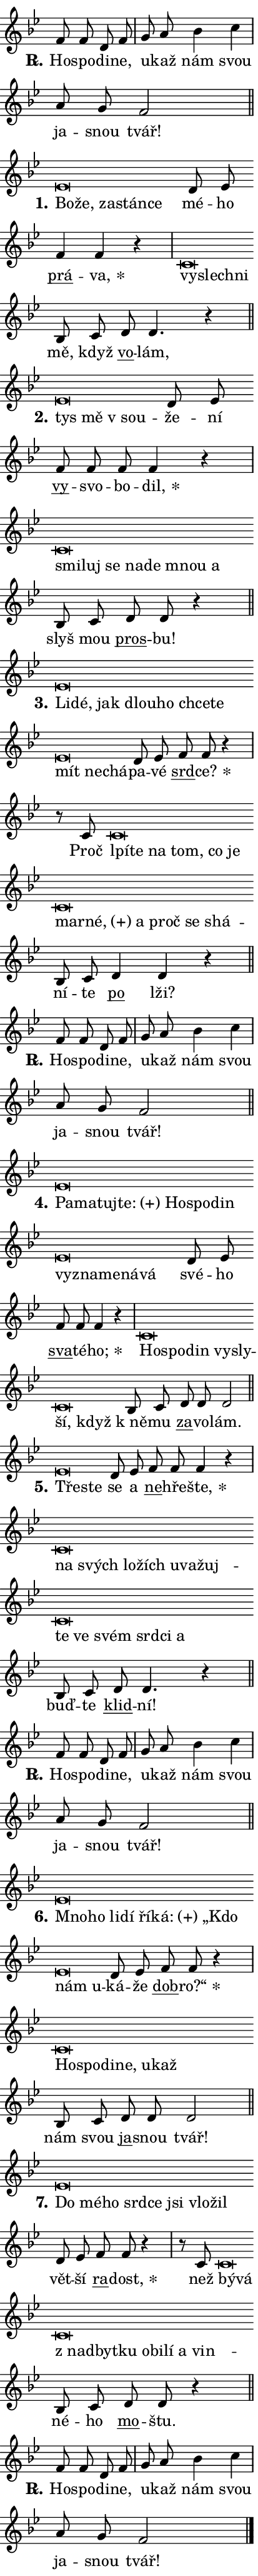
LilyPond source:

\version "2.24.0"
\header { tagline = "" }
\paper {
  indent = 0\cm
  top-margin = 0\cm
  right-margin = 0.13\cm % to fit lyric hyphens
  bottom-margin = 0\cm
  left-margin = 0\cm
  paper-width = 7\cm
  page-breaking = #ly:one-page-breaking
  system-system-spacing.basic-distance = #11
  score-system-spacing.basic-distance = #11
  ragged-last = ##f
}


%% Author: Thomas Morley
%% https://lists.gnu.org/archive/html/lilypond-user/2020-05/msg00002.html
#(define (line-position grob)
"Returns position of @var[grob} in current system:
   @code{'start}, if at first time-step
   @code{'end}, if at last time-step
   @code{'middle} otherwise
"
  (let* ((col (ly:item-get-column grob))
         (ln (ly:grob-object col 'left-neighbor))
         (rn (ly:grob-object col 'right-neighbor))
         (col-to-check-left (if (ly:grob? ln) ln col))
         (col-to-check-right (if (ly:grob? rn) rn col))
         (break-dir-left
           (and
             (ly:grob-property col-to-check-left 'non-musical #f)
             (ly:item-break-dir col-to-check-left)))
         (break-dir-right
           (and
             (ly:grob-property col-to-check-right 'non-musical #f)
             (ly:item-break-dir col-to-check-right))))
        (cond ((eqv? 1 break-dir-left) 'start)
              ((eqv? -1 break-dir-right) 'end)
              (else 'middle))))

#(define (tranparent-at-line-position vctor)
  (lambda (grob)
  "Relying on @code{line-position} select the relevant enry from @var{vctor}.
Used to determine transparency,"
    (case (line-position grob)
      ((end) (not (vector-ref vctor 0)))
      ((middle) (not (vector-ref vctor 1)))
      ((start) (not (vector-ref vctor 2))))))

noteHeadBreakVisibility =
#(define-music-function (break-visibility)(vector?)
"Makes @code{NoteHead}s transparent relying on @var{break-visibility}"
#{
  \override NoteHead.transparent =
    #(tranparent-at-line-position break-visibility)
#})

#(define delete-ledgers-for-transparent-note-heads
  (lambda (grob)
    "Reads whether a @code{NoteHead} is transparent.
If so this @code{NoteHead} is removed from @code{'note-heads} from
@var{grob}, which is supposed to be @code{LedgerLineSpanner}.
As a result ledgers are not printed for this @code{NoteHead}"
    (let* ((nhds-array (ly:grob-object grob 'note-heads))
           (nhds-list
             (if (ly:grob-array? nhds-array)
                 (ly:grob-array->list nhds-array)
                 '()))
           ;; Relies on the transparent-property being done before
           ;; Staff.LedgerLineSpanner.after-line-breaking is executed.
           ;; This is fragile ...
           (to-keep
             (remove
               (lambda (nhd)
                 (ly:grob-property nhd 'transparent #f))
               nhds-list)))
      ;; TODO find a better method to iterate over grob-arrays, similiar
      ;; to filter/remove etc for lists
      ;; For now rebuilt from scratch
      (set! (ly:grob-object grob 'note-heads)  '())
      (for-each
        (lambda (nhd)
          (ly:pointer-group-interface::add-grob grob 'note-heads nhd))
        to-keep))))

squashNotes = {
  \override NoteHead.X-extent = #'(-0.2 . 0.2)
  \override NoteHead.Y-extent = #'(-0.75 . 0)
  \override NoteHead.stencil =
    #(lambda (grob)
       (let ((pos (ly:grob-property grob 'staff-position)))
         (begin
           (if (< pos -7) (display "ERROR: Lower brevis then expected\n") (display ""))
           (if (<= pos -6) ly:text-interface::print ly:note-head::print))))
}
unSquashNotes = {
  \revert NoteHead.X-extent
  \revert NoteHead.Y-extent
  \revert NoteHead.stencil
}

hideNotes = \noteHeadBreakVisibility #begin-of-line-visible
unHideNotes = \noteHeadBreakVisibility #all-visible

% work-around for resetting accidentals
% https://lilypond.org/doc/v2.23/Documentation/notation/displaying-rhythms#unmetered-music
cadenzaMeasure = {
  \cadenzaOff
  \partial 1024 s1024
  \cadenzaOn
}

#(define-markup-command (accent layout props text) (markup?)
  "Underline accented syllable"
  (interpret-markup layout props
    #{\markup \override #'(offset . 4.3) \underline { #text }#}))

responsum = \markup \concat {
  "R" \hspace #-1.05 \path #0.1 #'((moveto 0 0.07) (lineto 0.9 0.8)) \hspace #0.05 "."
}

spaceSize = #0.6828661417322834 % exact space size for TeX Gyre Schola

\layout {
  \context {
    \Staff
    \remove "Time_signature_engraver"
    \override LedgerLineSpanner.after-line-breaking = #delete-ledgers-for-transparent-note-heads
  }
  \context {
    \Lyrics {
      \override LyricSpace.minimum-distance = \spaceSize
      \override LyricText.font-name = #"TeX Gyre Schola"
      \override LyricText.font-size = 1
      \override StanzaNumber.font-name = #"TeX Gyre Schola Bold"
      \override StanzaNumber.font-size = 1
    }
  }
  \context {
    \Score 
    \override NoteHead.text =
      #(lambda (grob) 
        (let ((pos (ly:grob-property grob 'staff-position)))
          #{\markup {
            \combine
              \halign #-0.55 \raise #(if (= pos -6) 0 0.5) \override #'(thickness . 2) \draw-line #'(3.2 . 0)
              \musicglyph "noteheads.sM1"
          }#}))
  }
}

% magnetic-lyrics.ily
%
%   written by
%     Jean Abou Samra <jean@abou-samra.fr>
%     Werner Lemberg <wl@gnu.org>
%
%   adapted by
%     Jiri Hon <jiri.hon@gmail.com>
%
% Version 2022-Apr-15

% https://www.mail-archive.com/lilypond-user@gnu.org/msg149350.html

#(define (Left_hyphen_pointer_engraver context)
   "Collect syllable-hyphen-syllable occurrences in lyrics and store
them in properties.  This engraver only looks to the left.  For
example, if the lyrics input is @code{foo -- bar}, it does the
following.

@itemize @bullet
@item
Set the @code{text} property of the @code{LyricHyphen} grob between
@q{foo} and @q{bar} to @code{foo}.

@item
Set the @code{left-hyphen} property of the @code{LyricText} grob with
text @q{foo} to the @code{LyricHyphen} grob between @q{foo} and
@q{bar}.
@end itemize

Use this auxiliary engraver in combination with the
@code{lyric-@/text::@/apply-@/magnetic-@/offset!} hook."
   (let ((hyphen #f)
         (text #f))
     (make-engraver
      (acknowledgers
       ((lyric-syllable-interface engraver grob source-engraver)
        (set! text grob)))
      (end-acknowledgers
       ((lyric-hyphen-interface engraver grob source-engraver)
        ;(when (not (grob::has-interface grob 'lyric-space-interface))
          (set! hyphen grob)));)
      ((stop-translation-timestep engraver)
       (when (and text hyphen)
         (ly:grob-set-object! text 'left-hyphen hyphen))
       (set! text #f)
       (set! hyphen #f)))))

#(define (lyric-text::apply-magnetic-offset! grob)
   "If the space between two syllables is less than the value in
property @code{LyricText@/.details@/.squash-threshold}, move the right
syllable to the left so that it gets concatenated with the left
syllable.

Use this function as a hook for
@code{LyricText@/.after-@/line-@/breaking} if the
@code{Left_@/hyphen_@/pointer_@/engraver} is active."
   (let ((hyphen (ly:grob-object grob 'left-hyphen #f)))
     (when hyphen
       (let ((left-text (ly:spanner-bound hyphen LEFT)))
         (when (grob::has-interface left-text 'lyric-syllable-interface)
           (let* ((common (ly:grob-common-refpoint grob left-text X))
                  (this-x-ext (ly:grob-extent grob common X))
                  (left-x-ext
                   (begin
                     ;; Trigger magnetism for left-text.
                     (ly:grob-property left-text 'after-line-breaking)
                     (ly:grob-extent left-text common X)))
                  ;; `delta` is the gap width between two syllables.
                  (delta (- (interval-start this-x-ext)
                            (interval-end left-x-ext)))
                  (details (ly:grob-property grob 'details))
                  (threshold (assoc-get 'squash-threshold details 0.2)))
             (when (< delta threshold)
               (let* (;; We have to manipulate the input text so that
                      ;; ligatures crossing syllable boundaries are not
                      ;; disabled.  For languages based on the Latin
                      ;; script this is essentially a beautification.
                      ;; However, for non-Western scripts it can be a
                      ;; necessity.
                      (lt (ly:grob-property left-text 'text))
                      (rt (ly:grob-property grob 'text))
                      (is-space (grob::has-interface hyphen 'lyric-space-interface))
                      (space (if is-space " " ""))
                      (extra-delta (if is-space spaceSize 0))
                      ;; Append new syllable.
                      (ltrt-space (if (and (string? lt) (string? rt))
                                (string-append lt space rt)
                                (make-concat-markup (list lt space rt))))
                      ;; Right-align `ltrt` to the right side.
                      (ltrt-space-markup (grob-interpret-markup
                               grob
                               (make-translate-markup
                                (cons (interval-length this-x-ext) 0)
                                (make-right-align-markup ltrt-space)))))
                 (begin
                   ;; Don't print `left-text`.
                   (ly:grob-set-property! left-text 'stencil #f)
                   ;; Set text and stencil (which holds all collected
                   ;; syllables so far) and shift it to the left.
                   (ly:grob-set-property! grob 'text ltrt-space)
                   (ly:grob-set-property! grob 'stencil ltrt-space-markup)
                   (ly:grob-translate-axis! grob (- (- delta extra-delta)) X))))))))))


#(define (lyric-hyphen::displace-bounds-first grob)
   ;; Make very sure this callback isn't triggered too early.
   (let ((left (ly:spanner-bound grob LEFT))
         (right (ly:spanner-bound grob RIGHT)))
     (ly:grob-property left 'after-line-breaking)
     (ly:grob-property right 'after-line-breaking)
     (ly:lyric-hyphen::print grob)))

squashThreshold = #0.4

\layout {
  \context {
    \Lyrics
    \consists #Left_hyphen_pointer_engraver
    \override LyricText.after-line-breaking =
      #lyric-text::apply-magnetic-offset!
    \override LyricHyphen.stencil = #lyric-hyphen::displace-bounds-first
    \override LyricText.details.squash-threshold = \squashThreshold
    \override LyricHyphen.minimum-distance = 0
    \override LyricHyphen.minimum-length = \squashThreshold
  }
}

squashText = \override LyricText.details.squash-threshold = 9999
unSquashText = \override LyricText.details.squash-threshold = \squashThreshold

leftText = \override LyricText.self-alignment-X = #LEFT
unLeftText = \revert LyricText.self-alignment-X

starOffset = #(lambda (grob) 
                (let ((x_offset (ly:self-alignment-interface::aligned-on-x-parent grob)))
                  (if (= x_offset 0) 0 (+ x_offset 1.2))))

star = #(define-music-function (syllable)(string?)
"Append star separator at the end of a syllable"
#{
  \once \override LyricText.X-offset = #starOffset
  \lyricmode { \markup {
    #syllable
    \override #'((font-name . "TeX Gyre Schola Bold")) \hspace #0.2 \lower #0.65 \larger "*"
  } }
#})

starAccent = #(define-music-function (syllable)(string?)
"Append star separator at the end of a syllable and make accent"
#{
  \once \override LyricText.X-offset = #starOffset
  \lyricmode { \markup {
    \accent #syllable
    \override #'((font-name . "TeX Gyre Schola Bold")) \hspace #0.2 \lower #0.65 \larger "*"
  } }
#})

breath = #(define-music-function (syllable)(string?)
"Append breathing indicator at the end of a syllable"
#{
  \lyricmode { \markup { #syllable "+" } }
#})

optionalBreath = #(define-music-function (syllable)(string?)
"Append optional breathing indicator at the end of a syllable"
#{
  \lyricmode { \markup { #syllable "(+)" } }
#})


\score {
    <<
        \new Voice = "melody" { \cadenzaOn \key bes \major \relative { f'8 f d f \cadenzaMeasure \bar "|" g a bes4 c \cadenzaMeasure \bar "|" a8 g f2 \cadenzaMeasure \bar "||" \break } }
        \new Lyrics \lyricsto "melody" { \lyricmode { \set stanza = \responsum
Ho -- spo -- di -- ne, u -- kaž nám svou ja -- snou tvář! } }
    >>
    \layout {}
}

\score {
    <<
        \new Voice = "melody" { \cadenzaOn \key bes \major \relative { \squashNotes es'\breve*1/16 \hideNotes \breve*1/16 \bar "" \breve*1/16 \bar "" \breve*1/16 \breve*1/16 \bar "" \unHideNotes \unSquashNotes d8 es \bar "" f4 f r \cadenzaMeasure \bar "|" \squashNotes c\breve*1/16 \hideNotes \breve*1/16 \breve*1/16 \bar "" \unHideNotes \unSquashNotes bes8 c \bar "" d8 d4. r4 \cadenzaMeasure \bar "||" \break } }
        \new Lyrics \lyricsto "melody" { \lyricmode { \set stanza = "1."
\leftText Bo -- \squashText že, za -- stán -- ce \unLeftText \unSquashText mé -- ho \markup \accent prá -- \star va, \leftText vy -- \squashText slech -- ni \unLeftText \unSquashText mě, když \markup \accent vo -- lám, } }
    >>
    \layout {}
}

\score {
    <<
        \new Voice = "melody" { \cadenzaOn \key bes \major \relative { \squashNotes es'\breve*1/16 \hideNotes \breve*1/16 \breve*1/16 \bar "" \unHideNotes \unSquashNotes d8 es \bar "" f f f f4 r \cadenzaMeasure \bar "|" \squashNotes c\breve*1/16 \hideNotes \breve*1/16 \bar "" \breve*1/16 \bar "" \breve*1/16 \bar "" \breve*1/16 \bar "" \breve*1/16 \breve*1/16 \bar "" \unHideNotes \unSquashNotes bes8 c \bar "" d8 d r4 \cadenzaMeasure \bar "||" \break } }
        \new Lyrics \lyricsto "melody" { \lyricmode { \set stanza = "2."
\leftText tys \squashText mě "v sou" -- \unLeftText \unSquashText že -- ní \markup \accent vy -- svo -- bo -- \star dil, \leftText smi -- \squashText luj se na -- de mnou a \unLeftText \unSquashText slyš mou \markup \accent pros -- bu! } }
    >>
    \layout {}
}

\score {
    <<
        \new Voice = "melody" { \cadenzaOn \key bes \major \relative { \squashNotes es'\breve*1/16 \hideNotes \breve*1/16 \bar "" \breve*1/16 \bar "" \breve*1/16 \bar "" \breve*1/16 \bar "" \breve*1/16 \bar "" \breve*1/16 \bar "" \breve*1/16 \bar "" \breve*1/16 \breve*1/16 \bar "" \unHideNotes \unSquashNotes d8 es \bar "" f f r4 \cadenzaMeasure \bar "|" r8 c \squashNotes c\breve*1/16 \hideNotes \breve*1/16 \bar "" \breve*1/16 \bar "" \breve*1/16 \bar "" \breve*1/16 \bar "" \breve*1/16 \bar "" \breve*1/16 \bar "" \breve*1/16 \bar "" \breve*1/16 \bar "" \breve*1/16 \bar "" \breve*1/16 \breve*1/16 \bar "" \unHideNotes \unSquashNotes bes8 c \bar "" d4 d4 r \cadenzaMeasure \bar "||" \break } }
        \new Lyrics \lyricsto "melody" { \lyricmode { \set stanza = "3."
\leftText Li -- \squashText dé, jak dlou -- ho chce -- te mít ne -- chá -- \unLeftText \unSquashText pa -- vé \markup \accent srd -- \star ce? Proč \leftText lpí -- \squashText te na tom, co je mar -- \optionalBreath né, a proč se shá -- \unLeftText \unSquashText ní -- te \markup \accent po lži? } }
    >>
    \layout {}
}

\score {
    <<
        \new Voice = "melody" { \cadenzaOn \key bes \major \relative { f'8 f d f \cadenzaMeasure \bar "|" g a bes4 c \cadenzaMeasure \bar "|" a8 g f2 \cadenzaMeasure \bar "||" \break } }
        \new Lyrics \lyricsto "melody" { \lyricmode { \set stanza = \responsum
Ho -- spo -- di -- ne, u -- kaž nám svou ja -- snou tvář! } }
    >>
    \layout {}
}

\score {
    <<
        \new Voice = "melody" { \cadenzaOn \key bes \major \relative { \squashNotes es'\breve*1/16 \hideNotes \breve*1/16 \bar "" \breve*1/16 \bar "" \breve*1/16 \bar "" \breve*1/16 \bar "" \breve*1/16 \bar "" \breve*1/16 \bar "" \breve*1/16 \bar "" \breve*1/16 \bar "" \breve*1/16 \bar "" \breve*1/16 \breve*1/16 \bar "" \unHideNotes \unSquashNotes d8 es \bar "" f f f4 r \cadenzaMeasure \bar "|" \squashNotes c\breve*1/16 \hideNotes \breve*1/16 \bar "" \breve*1/16 \bar "" \breve*1/16 \bar "" \breve*1/16 \bar "" \breve*1/16 \breve*1/16 \bar "" \unHideNotes \unSquashNotes bes8 c \bar "" d d d2 \cadenzaMeasure \bar "||" \break } }
        \new Lyrics \lyricsto "melody" { \lyricmode { \set stanza = "4."
\leftText Pa -- \squashText ma -- tuj -- \optionalBreath te: Ho -- spo -- din vy -- zna -- me -- ná -- vá \unLeftText \unSquashText své -- ho \markup \accent sva -- té -- \star ho; \leftText Ho -- \squashText spo -- din vy -- sly -- ší, když \unLeftText \unSquashText "k ně" -- mu \markup \accent za -- vo -- lám. } }
    >>
    \layout {}
}

\score {
    <<
        \new Voice = "melody" { \cadenzaOn \key bes \major \relative { \squashNotes es'\breve*1/16 \hideNotes \breve*1/16 \bar "" \unHideNotes \unSquashNotes d8 es \bar "" f f f4 r \cadenzaMeasure \bar "|" \squashNotes c\breve*1/16 \hideNotes \breve*1/16 \bar "" \breve*1/16 \bar "" \breve*1/16 \bar "" \breve*1/16 \bar "" \breve*1/16 \bar "" \breve*1/16 \bar "" \breve*1/16 \bar "" \breve*1/16 \bar "" \breve*1/16 \bar "" \breve*1/16 \bar "" \breve*1/16 \breve*1/16 \bar "" \unHideNotes \unSquashNotes bes8 c \bar "" d d4. r4 \cadenzaMeasure \bar "||" \break } }
        \new Lyrics \lyricsto "melody" { \lyricmode { \set stanza = "5."
\leftText Tře -- \squashText ste \unLeftText \unSquashText se a \markup \accent ne -- hře -- \star šte, \leftText na \squashText svých lo -- žích u -- va -- žuj -- te ve svém srd -- ci a \unLeftText \unSquashText buď -- te \markup \accent klid -- ní! } }
    >>
    \layout {}
}

\score {
    <<
        \new Voice = "melody" { \cadenzaOn \key bes \major \relative { f'8 f d f \cadenzaMeasure \bar "|" g a bes4 c \cadenzaMeasure \bar "|" a8 g f2 \cadenzaMeasure \bar "||" \break } }
        \new Lyrics \lyricsto "melody" { \lyricmode { \set stanza = \responsum
Ho -- spo -- di -- ne, u -- kaž nám svou ja -- snou tvář! } }
    >>
    \layout {}
}

\score {
    <<
        \new Voice = "melody" { \cadenzaOn \key bes \major \relative { \squashNotes es'\breve*1/16 \hideNotes \breve*1/16 \bar "" \breve*1/16 \bar "" \breve*1/16 \bar "" \breve*1/16 \bar "" \breve*1/16 \bar "" \breve*1/16 \bar "" \breve*1/16 \breve*1/16 \bar "" \unHideNotes \unSquashNotes d8 es \bar "" f f r4 \cadenzaMeasure \bar "|" \squashNotes c\breve*1/16 \hideNotes \breve*1/16 \bar "" \breve*1/16 \bar "" \breve*1/16 \bar "" \breve*1/16 \breve*1/16 \bar "" \unHideNotes \unSquashNotes bes8 c \bar "" d d d2 \cadenzaMeasure \bar "||" \break } }
        \new Lyrics \lyricsto "melody" { \lyricmode { \set stanza = "6."
\leftText Mno -- \squashText ho li -- dí ří -- \optionalBreath ká: „Kdo nám u -- \unLeftText \unSquashText ká -- že \markup \accent dob -- \star ro?“ \leftText Ho -- \squashText spo -- di -- ne, u -- kaž \unLeftText \unSquashText nám svou \markup \accent ja -- snou tvář! } }
    >>
    \layout {}
}

\score {
    <<
        \new Voice = "melody" { \cadenzaOn \key bes \major \relative { \squashNotes es'\breve*1/16 \hideNotes \breve*1/16 \bar "" \breve*1/16 \bar "" \breve*1/16 \bar "" \breve*1/16 \bar "" \breve*1/16 \bar "" \breve*1/16 \breve*1/16 \bar "" \unHideNotes \unSquashNotes d8 es \bar "" f f r4 \cadenzaMeasure \bar "|" r8 c8 \squashNotes c\breve*1/16 \hideNotes \breve*1/16 \bar "" \breve*1/16 \bar "" \breve*1/16 \bar "" \breve*1/16 \bar "" \breve*1/16 \bar "" \breve*1/16 \bar "" \breve*1/16 \bar "" \breve*1/16 \breve*1/16 \bar "" \unHideNotes \unSquashNotes bes8 c \bar "" d8 d r4 \cadenzaMeasure \bar "||" \break } }
        \new Lyrics \lyricsto "melody" { \lyricmode { \set stanza = "7."
\leftText Do \squashText mé -- ho srd -- ce jsi vlo -- žil \unLeftText \unSquashText vět -- ší \markup \accent ra -- \star dost, než \leftText bý -- \squashText vá "z nad" -- byt -- ku o -- bi -- lí a vin -- \unLeftText \unSquashText né -- ho \markup \accent mo -- štu. } }
    >>
    \layout {}
}

\score {
    <<
        \new Voice = "melody" { \cadenzaOn \key bes \major \relative { f'8 f d f \cadenzaMeasure \bar "|" g a bes4 c \cadenzaMeasure \bar "|" a8 g f2 \cadenzaMeasure \bar "||" \break } \bar "|." }
        \new Lyrics \lyricsto "melody" { \lyricmode { \set stanza = \responsum
Ho -- spo -- di -- ne, u -- kaž nám svou ja -- snou tvář! } }
    >>
    \layout {}
}
